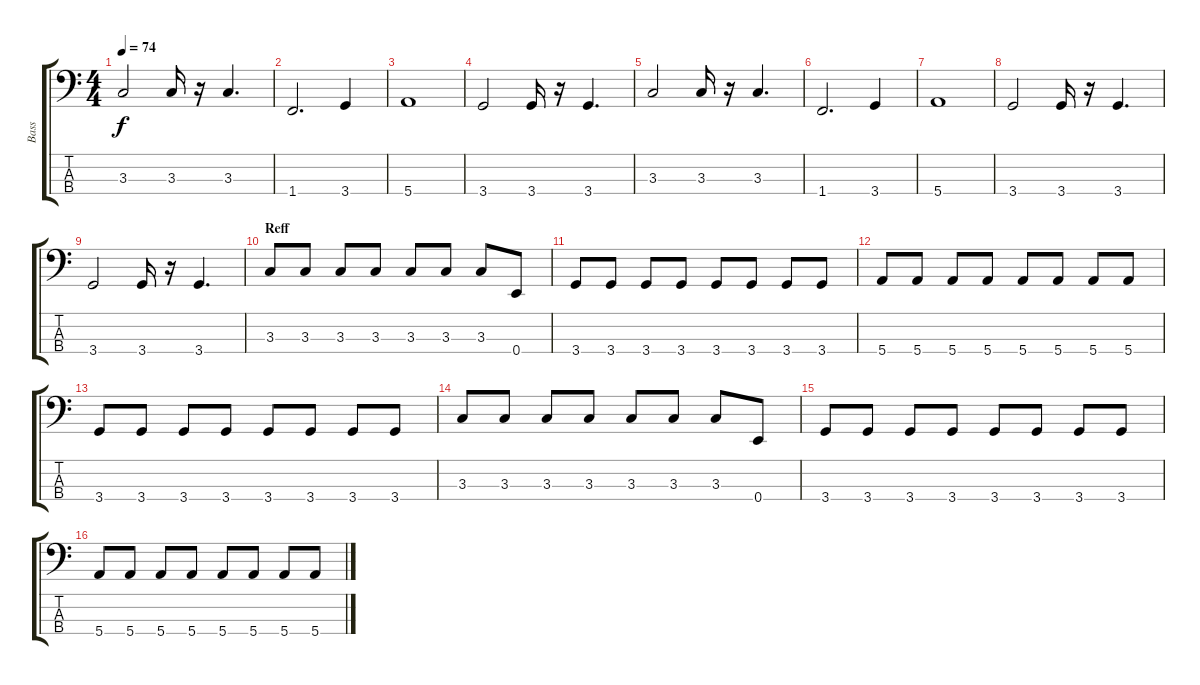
\track ("Bass" "Bass") {instrument electricbassfinger}
\staff {score tabs}
\tuning (G2 D2 A1 E1) {hide}
\ts (4 4)
\tempo 74
\clef f4
\ks c
3.3.2{dy f} 3.3.16 r.16 3.3.4{d} |
1.4.2{d} 3.4.4 |
5.4.1 |
3.4.2 3.4.16 r.16 3.4.4{d} |
3.3.2 3.3.16 r.16 3.3.4{d} |
1.4.2{d} 3.4.4 |
5.4.1 |
3.4.2 3.4.16 r.16 3.4.4{d} |
3.4.2 3.4.16 r.16 3.4.4{d} |
\section ("" "Reff")
3.3.8 3.3.8 3.3.8 3.3.8 3.3.8 3.3.8 3.3.8 0.4.8 |
3.4.8 3.4.8 3.4.8 3.4.8 3.4.8 3.4.8 3.4.8 3.4.8 |
5.4.8 5.4.8 5.4.8 5.4.8 5.4.8 5.4.8 5.4.8 5.4.8 |
3.4.8 3.4.8 3.4.8 3.4.8 3.4.8 3.4.8 3.4.8 3.4.8 |
3.3.8 3.3.8 3.3.8 3.3.8 3.3.8 3.3.8 3.3.8 0.4.8 |
3.4.8 3.4.8 3.4.8 3.4.8 3.4.8 3.4.8 3.4.8 3.4.8 |
5.4.8 5.4.8 5.4.8 5.4.8 5.4.8 5.4.8 5.4.8 5.4.8
